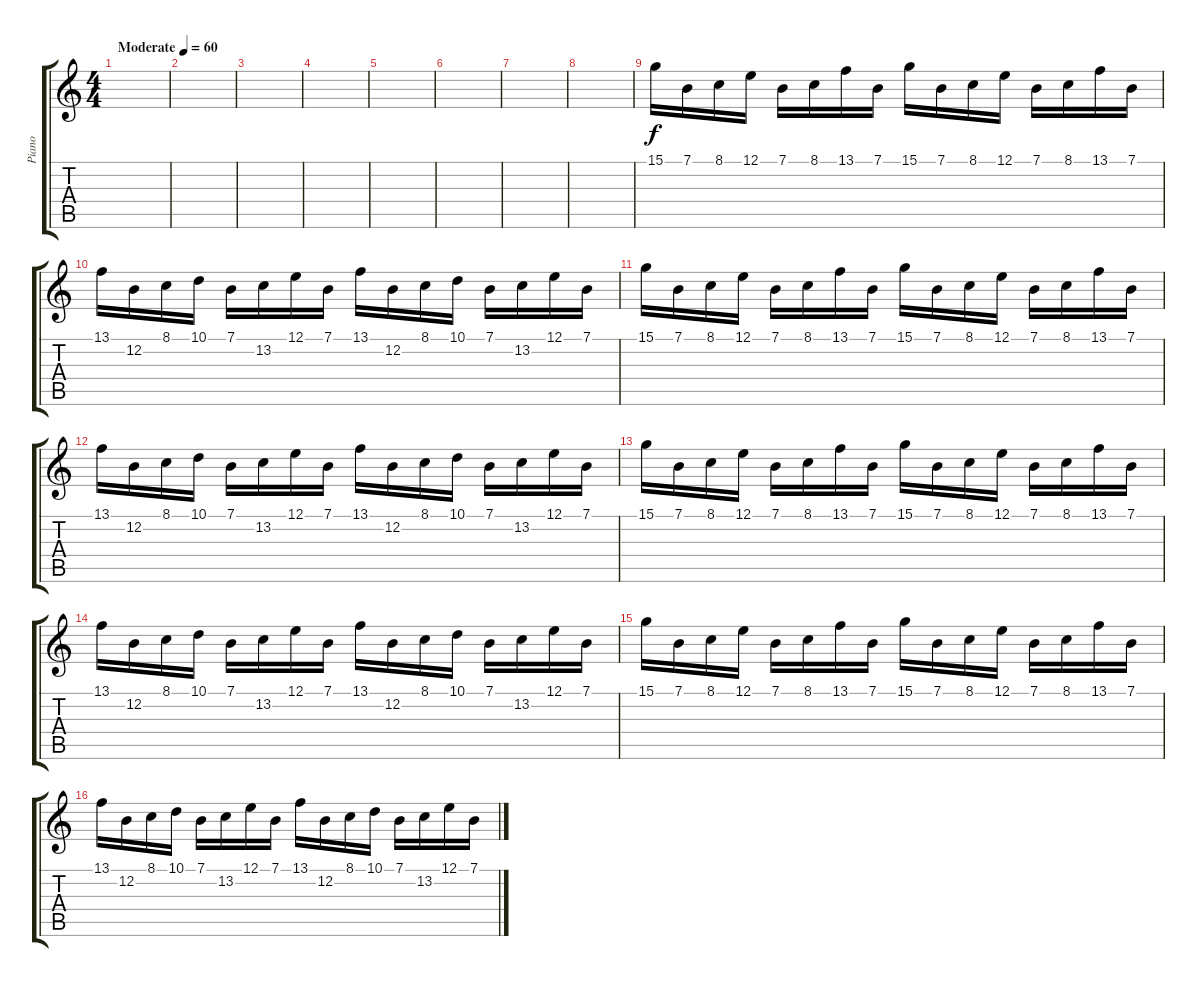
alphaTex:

\track ("Piano" "Piano") {instrument acousticgrandpiano bank 255}
\staff {score tabs}
\tuning (E4 B3 G3 D3 A2 E2) {hide}
\ts (4 4)
\tempo (60 "Moderate")
\clef g2
\ks c
|
|
|
|
|
|
|
|
15.1.16 7.1.16 8.1.16 12.1.16 7.1.16 8.1.16 13.1.16 7.1.16 15.1.16 7.1.16 8.1.16 12.1.16 7.1.16 8.1.16 13.1.16 7.1.16 |
13.1.16 12.2.16 8.1.16 10.1.16 7.1.16 13.2.16 12.1.16 7.1.16 13.1.16 12.2.16 8.1.16 10.1.16 7.1.16 13.2.16 12.1.16 7.1.16 |
15.1.16 7.1.16 8.1.16 12.1.16 7.1.16 8.1.16 13.1.16 7.1.16 15.1.16 7.1.16 8.1.16 12.1.16 7.1.16 8.1.16 13.1.16 7.1.16 |
13.1.16 12.2.16 8.1.16 10.1.16 7.1.16 13.2.16 12.1.16 7.1.16 13.1.16 12.2.16 8.1.16 10.1.16 7.1.16 13.2.16 12.1.16 7.1.16 |
15.1.16 7.1.16 8.1.16 12.1.16 7.1.16 8.1.16 13.1.16 7.1.16 15.1.16 7.1.16 8.1.16 12.1.16 7.1.16 8.1.16 13.1.16 7.1.16 |
13.1.16 12.2.16 8.1.16 10.1.16 7.1.16 13.2.16 12.1.16 7.1.16 13.1.16 12.2.16 8.1.16 10.1.16 7.1.16 13.2.16 12.1.16 7.1.16 |
15.1.16 7.1.16 8.1.16 12.1.16 7.1.16 8.1.16 13.1.16 7.1.16 15.1.16 7.1.16 8.1.16 12.1.16 7.1.16 8.1.16 13.1.16 7.1.16 |
13.1.16 12.2.16 8.1.16 10.1.16 7.1.16 13.2.16 12.1.16 7.1.16 13.1.16 12.2.16 8.1.16 10.1.16 7.1.16 13.2.16 12.1.16 7.1.16
